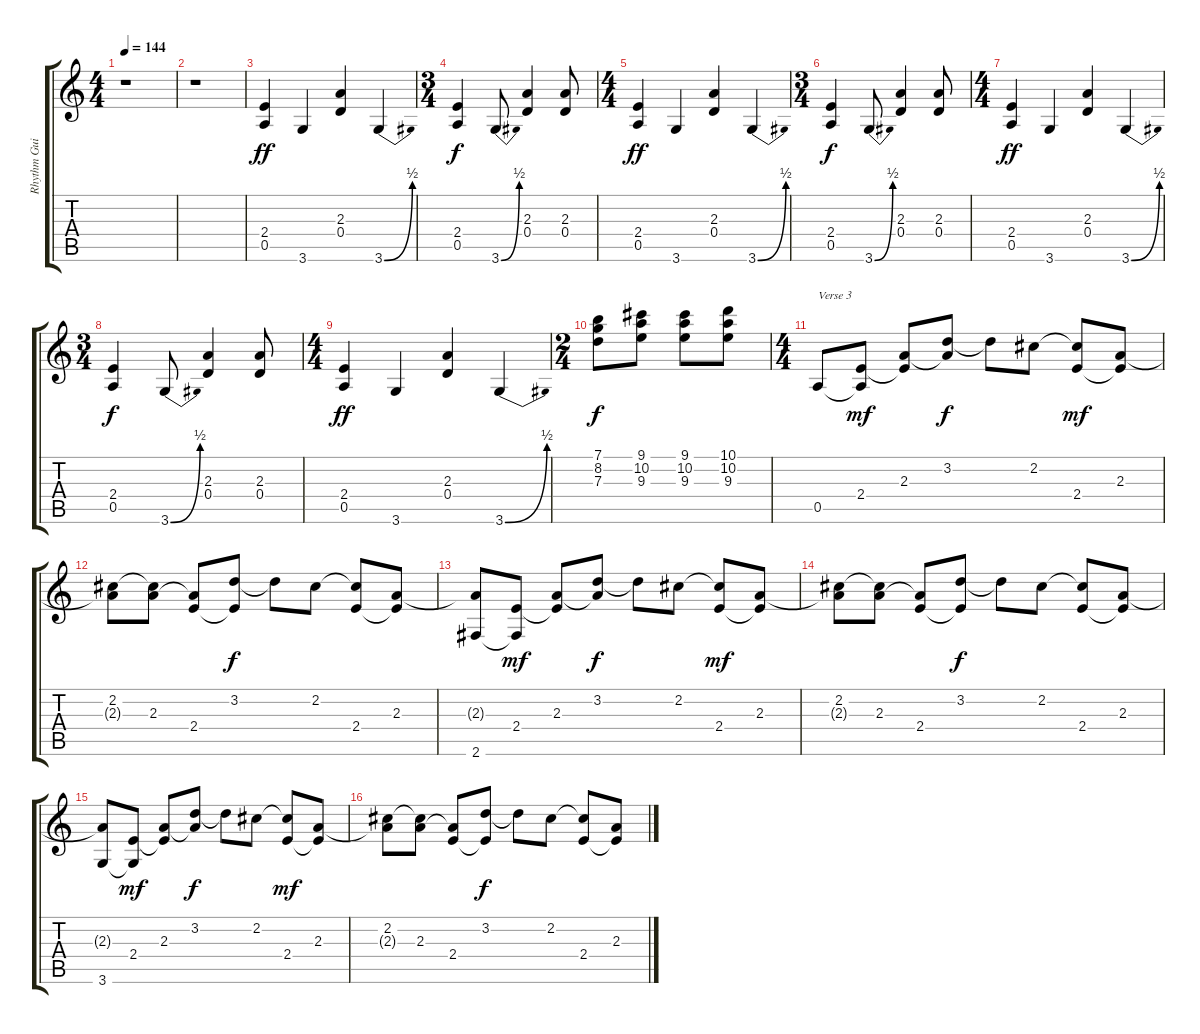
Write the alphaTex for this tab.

\track ("Rhythm Guitar 2" "Rhythm Gui") {instrument overdrivenguitar}
\staff {score tabs}
\tuning (E4 B3 G3 D3 A2 E2) {hide}
\ts (4 4)
\tempo 144
\clef g2
\ks c
r.1{dy f} |
r.1 |
(2.4 0.5).4{dy ff} 3.6.4 (2.3 0.4).4 3.6{be (bend 0 0 60 2)}.4 |
\ts (3 4)
(2.4 0.5).4{dy f} 3.6{be (bend 0 0 60 2)}.8 (2.3 0.4).4 (2.3 0.4).8 |
\ts (4 4)
(2.4 0.5).4{dy ff} 3.6.4 (2.3 0.4).4 3.6{be (bend 0 0 60 2)}.4 |
\ts (3 4)
(2.4 0.5).4{dy f} 3.6{be (bend 0 0 60 2)}.8 (2.3 0.4).4 (2.3 0.4).8 |
\ts (4 4)
(2.4 0.5).4{dy ff} 3.6.4 (2.3 0.4).4 3.6{be (bend 0 0 60 2)}.4 |
\ts (3 4)
(2.4 0.5).4{dy f} 3.6{be (bend 0 0 60 2)}.8 (2.3 0.4).4 (2.3 0.4).8 |
\ts (4 4)
(2.4 0.5).4{dy ff} 3.6.4 (2.3 0.4).4 3.6{be (bend 0 0 60 2)}.4 |
\ts (2 4)
(7.1 8.2 7.3).8{dy f} (9.1 10.2 9.3).8 (9.1 10.2 9.3).8 (10.1 10.2 9.3).8 |
\ts (4 4)
0.5.8{txt "Verse 3"} (2.4 0.5{t}).8{dy mf} (2.3 2.4{t}).8 (3.2 2.3{t}).8{dy f} 3.2{t}.8 2.2.8 (2.2{t} 2.4).8{dy mf} (2.3 2.4{t}).8 |
(2.2 2.3{t}).8 (2.2{t} 2.3).8 (2.3{t} 2.4).8 (3.2 2.4{t}).8{dy f} 3.2{t}.8 2.2.8 (2.2{t} 2.4).8 (2.3 2.4{t}).8 |
(2.3{t} 2.6).8 (2.4 2.6{t}).8{dy mf} (2.3 2.4{t}).8 (3.2 2.3{t}).8{dy f} 3.2{t}.8 2.2.8 (2.2{t} 2.4).8{dy mf} (2.3 2.4{t}).8 |
(2.2 2.3{t}).8 (2.2{t} 2.3).8 (2.3{t} 2.4).8 (3.2 2.4{t}).8{dy f} 3.2{t}.8 2.2.8 (2.2{t} 2.4).8 (2.3 2.4{t}).8 |
(2.3{t} 3.6).8 (2.4 3.6{t}).8{dy mf} (2.3 2.4{t}).8 (3.2 2.3{t}).8{dy f} 3.2{t}.8 2.2.8 (2.2{t} 2.4).8{dy mf} (2.3 2.4{t}).8 |
(2.2 2.3{t}).8 (2.2{t} 2.3).8 (2.3{t} 2.4).8 (3.2 2.4{t}).8{dy f} 3.2{t}.8 2.2.8 (2.2{t} 2.4).8 (2.3 2.4{t}).8
